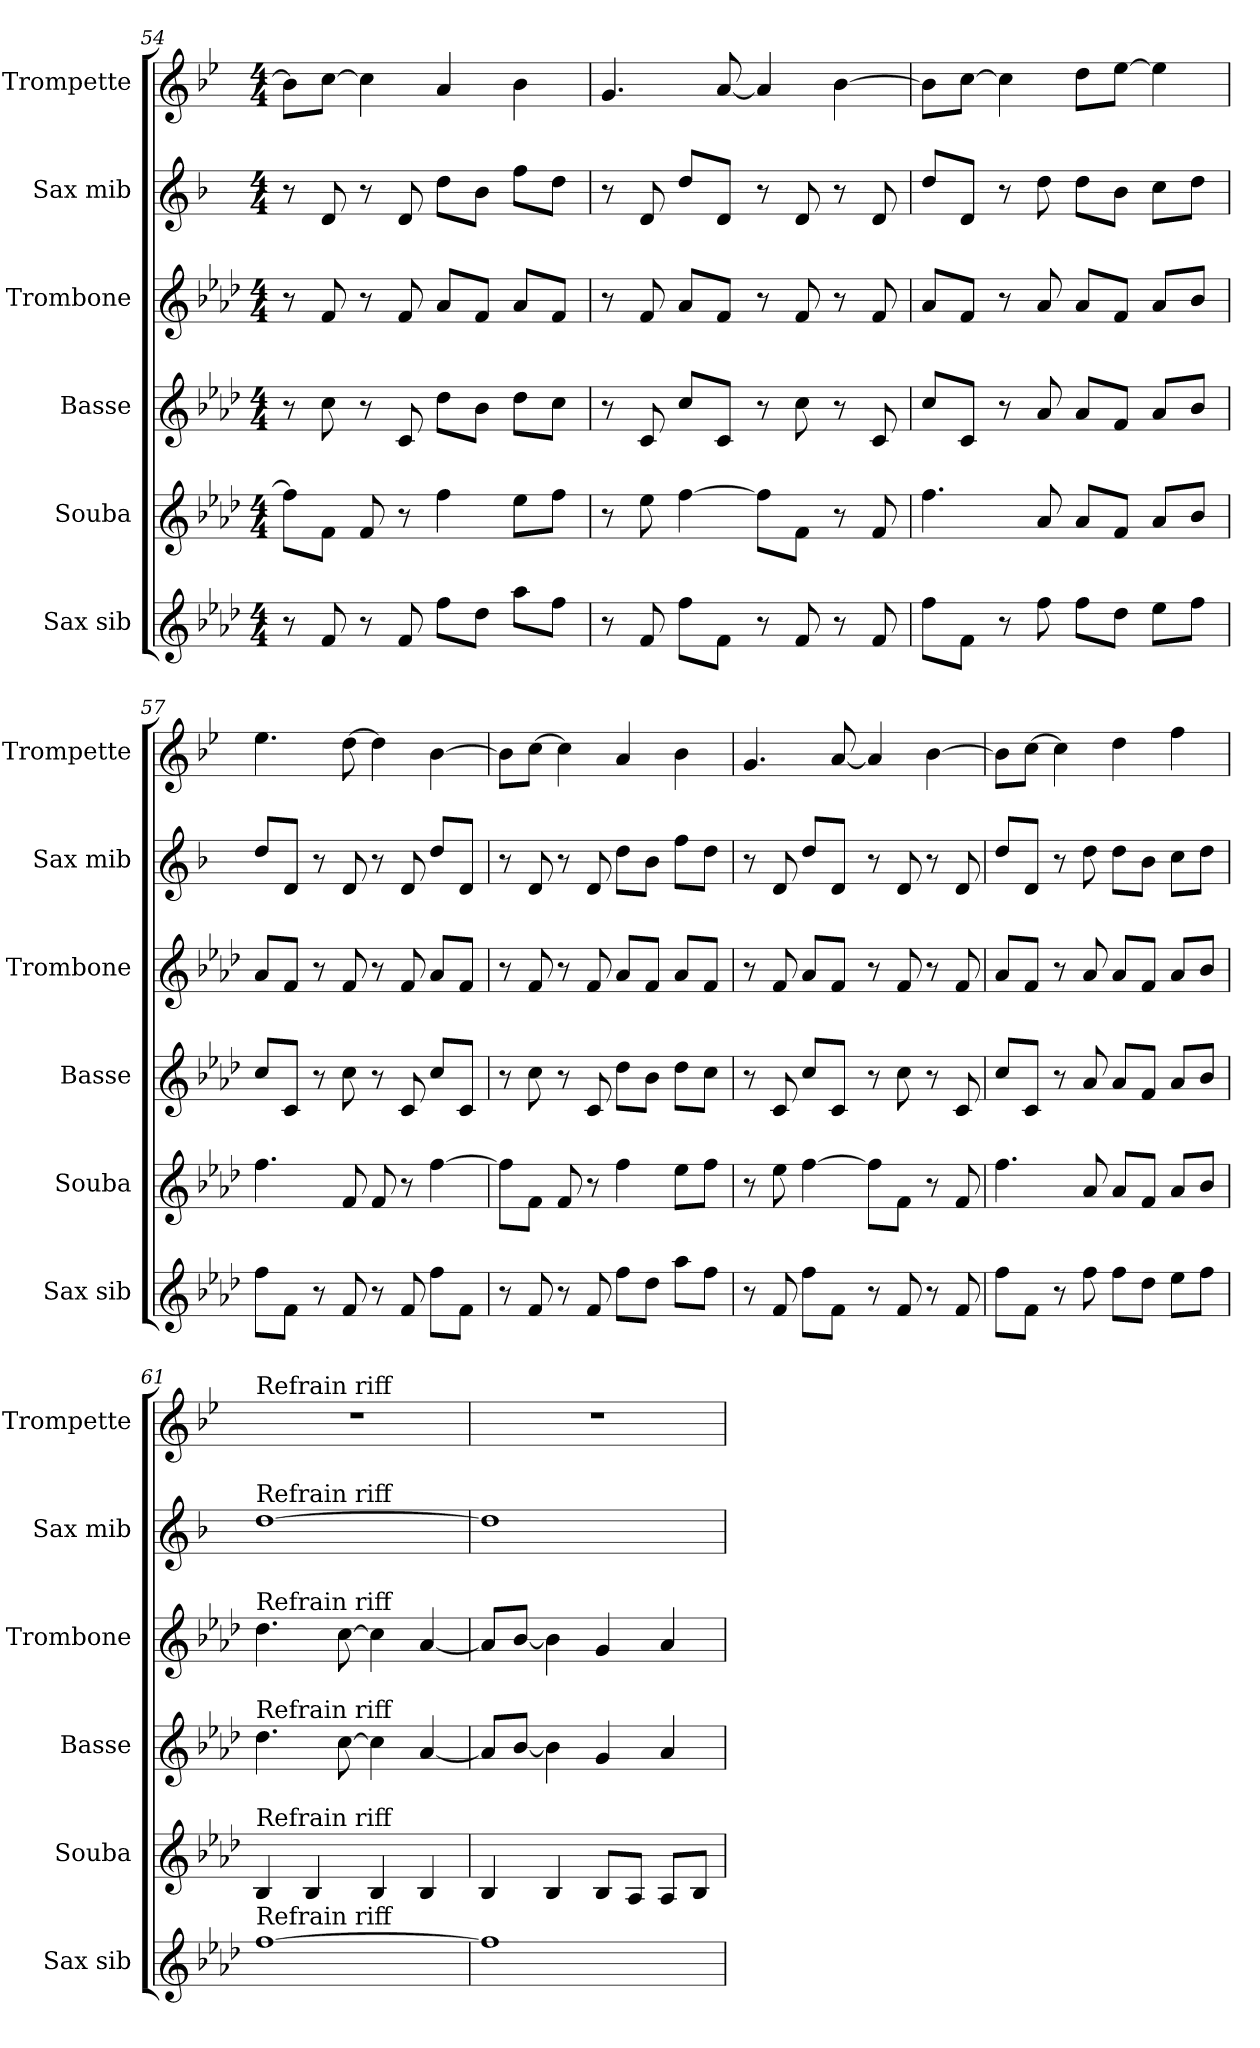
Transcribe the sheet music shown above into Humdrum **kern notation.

**kern	**kern	**kern	**kern	**kern	**kern
*part6	*part5	*part4	*part3	*part2	*part1
*staff6	*staff5	*staff4	*staff3	*staff2	*staff1
*I"Sax sib	*I"Souba	*I"Basse	*I"Trombone	*I"Sax mib	*I"Trompette
*I'Sax sib	*I'Souba	*I'Basse	*I'Trombone	*I'Sax mib	*I'Trompette
*clefG2	*clefG2	*clefG2	*clefG2	*clefG2	*clefG2
*ITrd8c14	*ITrd15c26	*ITrd8c14	*ITrd8c14	*ITrd5c9	*ITrd1c2
*k[b-e-a-d-]	*k[b-e-a-d-]	*k[b-e-a-d-]	*k[b-e-a-d-]	*k[b-e-a-d-]	*k[b-e-a-d-]
*M4/4	*M4/4	*M4/4	*M4/4	*M4/4	*M4/4
=54	=54	=54	=54	=54	=54
8r	8FL]	8r	8r	8r	8a-L]
8F	8FFJ	8c	8F	8F	[8b-J
8r	8FF	8r	8r	8r	4b-]
8F	8r	8C	8F	8F	.
8fL	4F	8d-L	8A-L	8fL	4g
8d-J	.	8B-J	8FJ	8d-J	.
8a-L	8E-L	8d-L	8A-L	8a-L	4a-
8fJ	8FJ	8cJ	8FJ	8fJ	.
=55	=55	=55	=55	=55	=55
8r	8r	8r	8r	8r	4.f
8F	8E-	8C	8F	8F	.
8fL	[4F	8cL	8A-L	8fL	.
8FJ	.	8CJ	8FJ	8FJ	[8g
8r	8FL]	8r	8r	8r	4g]
8F	8FFJ	8c	8F	8F	.
8r	8r	8r	8r	8r	[4a-
8F	8FF	8C	8F	8F	.
=56	=56	=56	=56	=56	=56
8fL	4.F	8cL	8A-L	8fL	8a-L]
8FJ	.	8CJ	8FJ	8FJ	[8b-J
8r	.	8r	8r	8r	4b-]
8f	8AA-	8A-	8A-	8f	.
8fL	8AA-L	8A-L	8A-L	8fL	8ccL
8d-J	8FFJ	8FJ	8FJ	8d-J	[8dd-J
8e-L	8AA-L	8A-L	8A-L	8e-L	4dd-]
8fJ	8BB-J	8B-J	8B-J	8fJ	.
=57	=57	=57	=57	=57	=57
8fL	4.F	8cL	8A-L	8fL	4.dd-
8FJ	.	8CJ	8FJ	8FJ	.
8r	.	8r	8r	8r	.
8F	8FF	8c	8F	8F	[8cc
8r	8FF	8r	8r	8r	4cc]
8F	8r	8C	8F	8F	.
8fL	[4F	8cL	8A-L	8fL	[4a-
8FJ	.	8CJ	8FJ	8FJ	.
=58	=58	=58	=58	=58	=58
8r	8FL]	8r	8r	8r	8a-L]
8F	8FFJ	8c	8F	8F	[8b-J
8r	8FF	8r	8r	8r	4b-]
8F	8r	8C	8F	8F	.
8fL	4F	8d-L	8A-L	8fL	4g
8d-J	.	8B-J	8FJ	8d-J	.
8a-L	8E-L	8d-L	8A-L	8a-L	4a-
8fJ	8FJ	8cJ	8FJ	8fJ	.
=59	=59	=59	=59	=59	=59
8r	8r	8r	8r	8r	4.f
8F	8E-	8C	8F	8F	.
8fL	[4F	8cL	8A-L	8fL	.
8FJ	.	8CJ	8FJ	8FJ	[8g
8r	8FL]	8r	8r	8r	4g]
8F	8FFJ	8c	8F	8F	.
8r	8r	8r	8r	8r	[4a-
8F	8FF	8C	8F	8F	.
=60	=60	=60	=60	=60	=60
8fL	4.F	8cL	8A-L	8fL	8a-L]
8FJ	.	8CJ	8FJ	8FJ	[8b-J
8r	.	8r	8r	8r	4b-]
8f	8AA-	8A-	8A-	8f	.
8fL	8AA-L	8A-L	8A-L	8fL	4cc
8d-J	8FFJ	8FJ	8FJ	8d-J	.
8e-L	8AA-L	8A-L	8A-L	8e-L	4ee-
8fJ	8BB-J	8B-J	8B-J	8fJ	.
=61	=61	=61	=61	=61	=61
!	!	!	!	!	!LO:TX:t=Refrain riff
!	!	!	!	!LO:TX:t=Refrain riff	!
!	!	!	!LO:TX:t=Refrain riff	!	!
!	!	!LO:TX:t=Refrain riff	!	!	!
!	!LO:TX:t=Refrain riff	!	!	!	!
!LO:TX:t=Refrain riff	!	!	!	!	!
[1f	4BBB-	4.d-	4.d-	[1f	1r
.	4BBB-	.	.	.	.
.	.	[8c	[8c	.	.
.	4BBB-	4c]	4c]	.	.
.	4BBB-	[4A-	[4A-	.	.
=62	=62	=62	=62	=62	=62
1f]	4BBB-	8A-L]	8A-L]	1f]	1r
.	.	[8B-J	[8B-J	.	.
.	4BBB-	4B-]	4B-]	.	.
.	8BBB-L	4G	4G	.	.
.	8AAA-J	.	.	.	.
.	8AAA-L	4A-	4A-	.	.
.	8BBB-J	.	.	.	.
=	=	=	=	=	=
*-	*-	*-	*-	*-	*-
